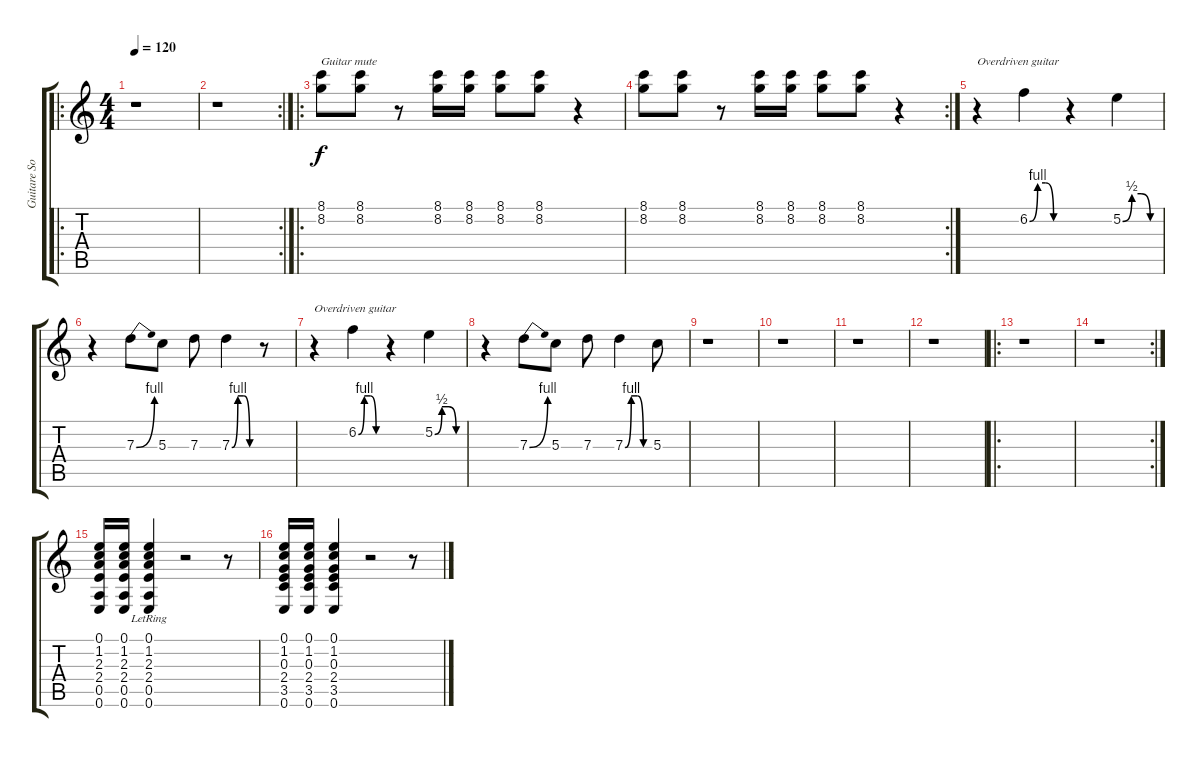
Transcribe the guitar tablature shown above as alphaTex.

\track ("Guitare Solo" "Guitare So") {instrument overdrivenguitar}
\staff {score tabs}
\tuning (E4 B3 G3 D3 A2 E2) {hide}
\ro
\ts (4 4)
\tempo 120
\clef g2
\ks c
r.1{dy f instrument overdrivenguitar} |
\rc 2
r.1 |
\ro
(8.1 8.2).8{txt "Guitar mute" volume 11 instrument electricguitarmuted} (8.1 8.2).8 r.8 (8.1 8.2).16 (8.1 8.2).16 (8.1 8.2).8 (8.1 8.2).8 r.4 |
\rc 2
(8.1 8.2).8{volume 11 instrument electricguitarmuted} (8.1 8.2).8 r.8 (8.1 8.2).16 (8.1 8.2).16 (8.1 8.2).8 (8.1 8.2).8 r.4 |
r.4{txt "Overdriven guitar" volume 13 instrument overdrivenguitar} 6.2{be (custom 0 0 15 4 30 4 45 0 60 0)}.4 r.4 5.2{be (custom 0 0 15 2 30 2 45 0 60 0)}.4 |
r.4 7.3{be (bend 0 0 60 4)}.8 5.3.8 7.3.8 7.3{be (custom 0 0 15 4 30 4 45 0 60 0)}.4 r.8 |
r.4{txt "Overdriven guitar" volume 13 instrument overdrivenguitar} 6.2{be (custom 0 0 15 4 30 4 45 0 60 0)}.4 r.4 5.2{be (custom 0 0 15 2 30 2 45 0 60 0)}.4 |
r.4 7.3{be (bend 0 0 60 4)}.8 5.3.8 7.3.8 7.3{be (custom 0 0 15 4 30 4 45 0 60 0)}.4 5.3.8 |
r.1 |
r.1 |
r.1 |
r.1 |
\ro
r.1 |
\rc 2
r.1 |
(0.1 1.2 2.3 2.4 0.5 0.6).16 (0.1 1.2 2.3 2.4 0.5 0.6).16 (0.1 1.2 2.3{lr} 2.4 0.5 0.6).4 r.2 r.8 |
(0.1 1.2 0.3 2.4 3.5 0.6).16 (0.1 1.2 0.3 2.4 3.5 0.6).16 (0.1 1.2 0.3 2.4 3.5 0.6).4 r.2 r.8
